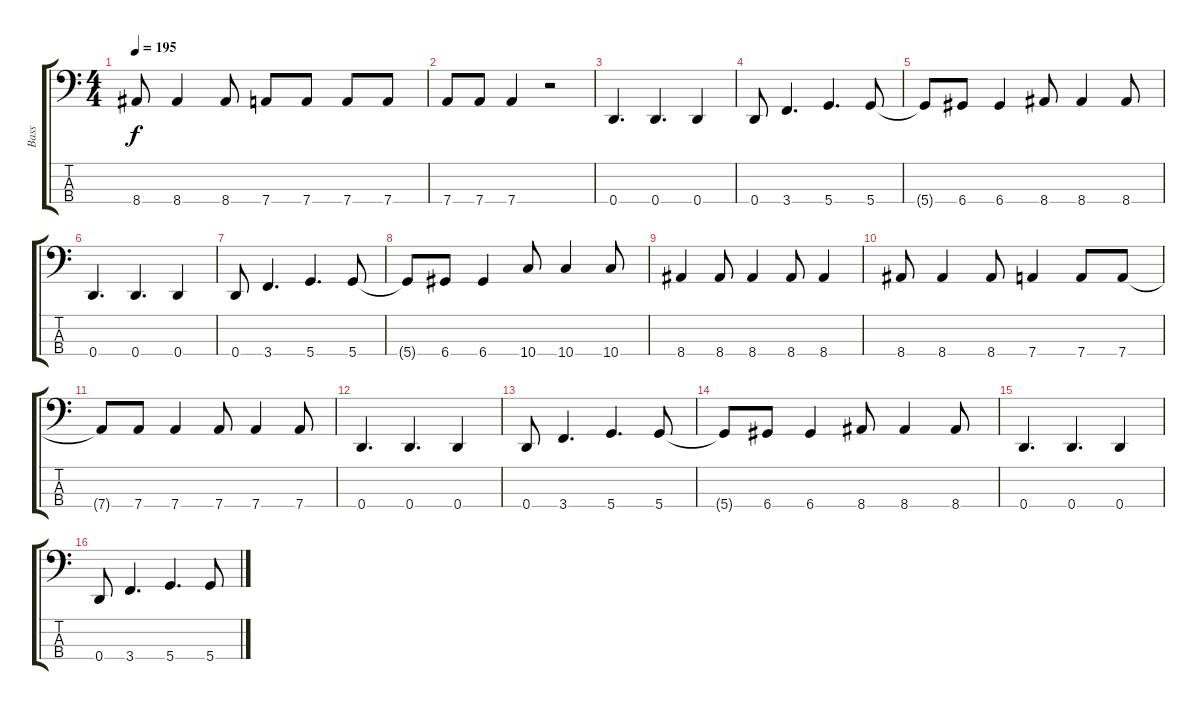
\track ("Bass" "Bass") {instrument electricbassfinger}
\staff {score tabs}
\tuning (G2 D2 A1 D1) {hide}
\ts (4 4)
\tempo 195
\clef f4
\ks c
8.4.8{dy f} 8.4.4 8.4.8 7.4.8 7.4.8 7.4.8 7.4.8 |
7.4.8 7.4.8 7.4.4 r.2 |
0.4.4{d} 0.4.4{d} 0.4.4 |
0.4.8 3.4.4{d} 5.4.4{d} 5.4.8 |
5.4{t}.8 6.4.8 6.4.4 8.4.8 8.4.4 8.4.8 |
0.4.4{d} 0.4.4{d} 0.4.4 |
0.4.8 3.4.4{d} 5.4.4{d} 5.4.8 |
5.4{t}.8 6.4.8 6.4.4 10.4.8 10.4.4 10.4.8 |
8.4.4 8.4.8 8.4.4 8.4.8 8.4.4 |
8.4.8 8.4.4 8.4.8 7.4.4 7.4.8 7.4.8 |
7.4{t}.8 7.4.8 7.4.4 7.4.8 7.4.4 7.4.8 |
0.4.4{d} 0.4.4{d} 0.4.4 |
0.4.8 3.4.4{d} 5.4.4{d} 5.4.8 |
5.4{t}.8 6.4.8 6.4.4 8.4.8 8.4.4 8.4.8 |
0.4.4{d} 0.4.4{d} 0.4.4 |
0.4.8 3.4.4{d} 5.4.4{d} 5.4.8
